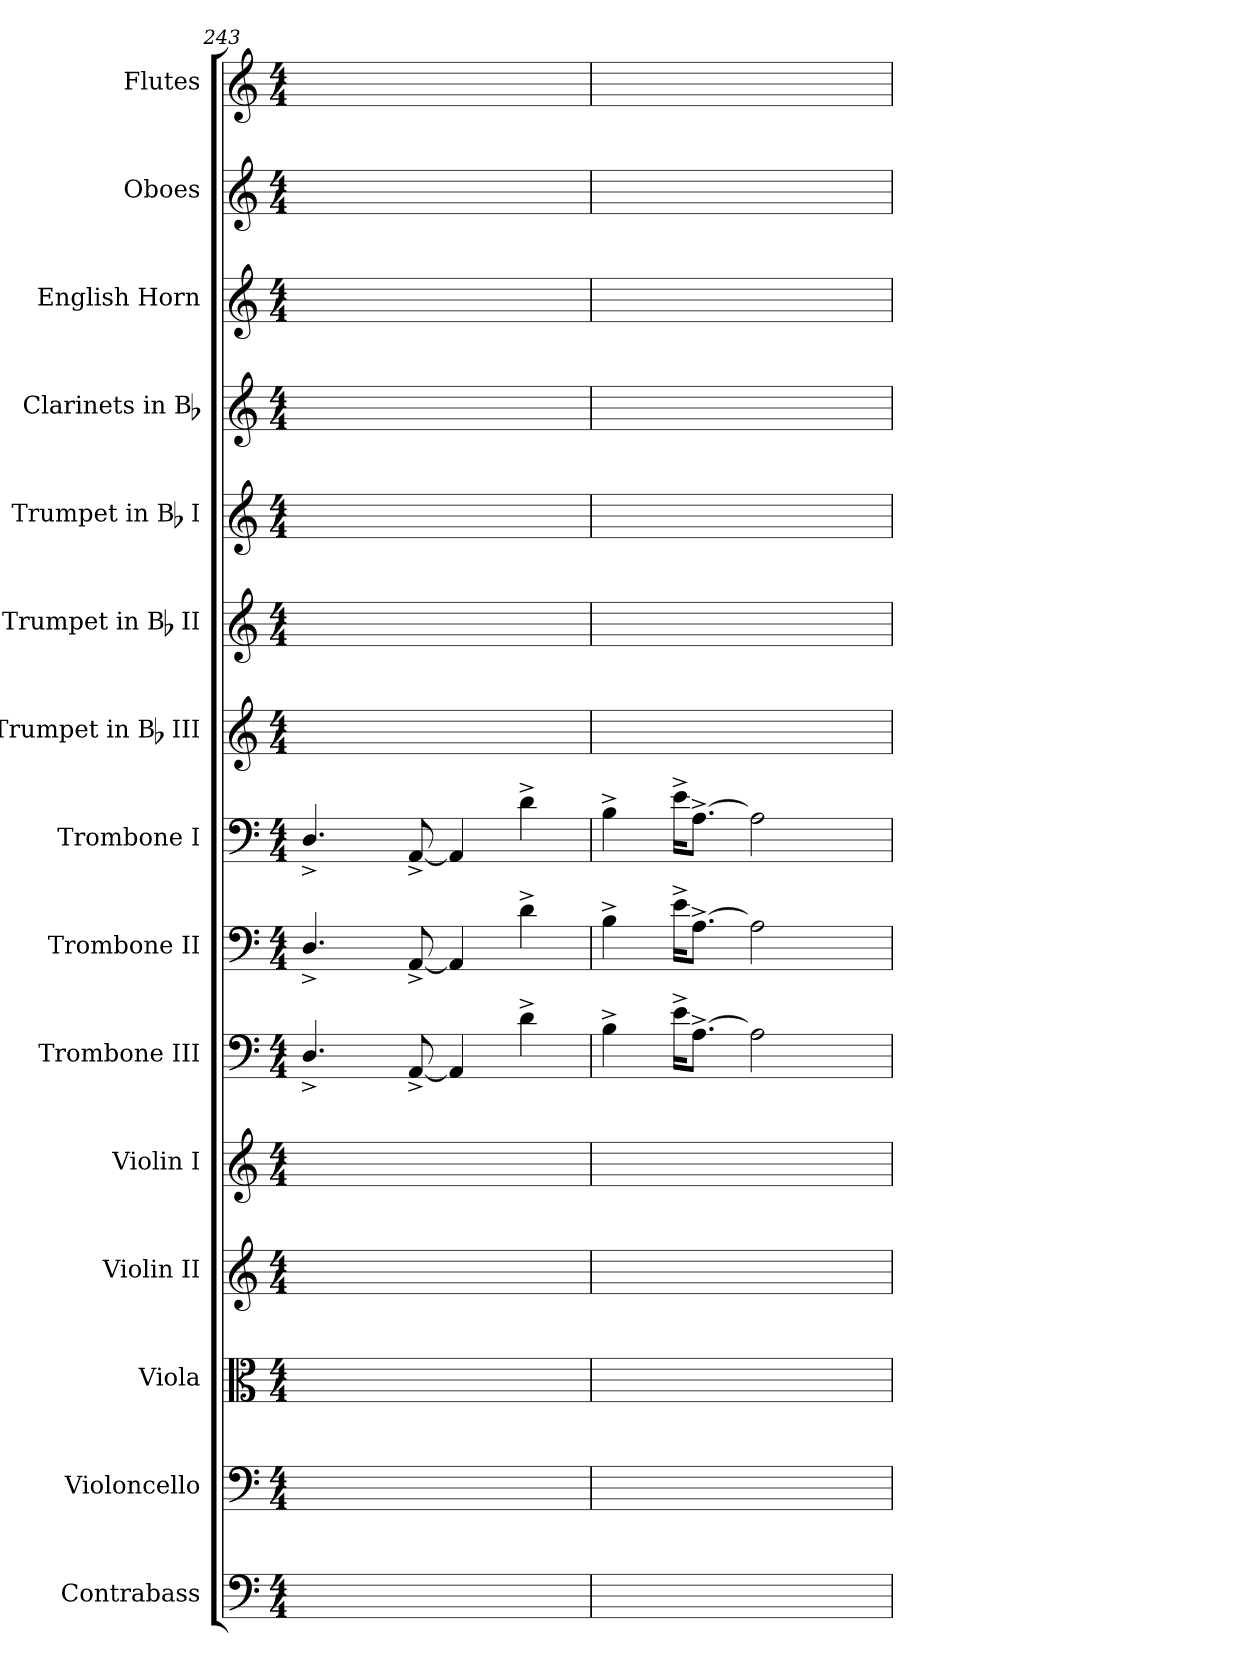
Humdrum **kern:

**kern	**kern	**kern	**kern	**kern	**kern	**kern	**kern	**kern	**kern	**kern	**kern	**kern	**kern	**kern
*part15	*part14	*part13	*part12	*part11	*part10	*part9	*part8	*part7	*part6	*part5	*part4	*part3	*part2	*part1
*staff15	*staff14	*staff13	*staff12	*staff11	*staff10	*staff9	*staff8	*staff7	*staff6	*staff5	*staff4	*staff3	*staff2	*staff1
*I"Contrabass	*I"Violoncello	*I"Viola	*I"Violin II	*I"Violin I	*I"Trombone III	*I"Trombone II	*I"Trombone I	*I"Trumpet in Bb III	*I"Trumpet in Bb II	*I"Trumpet in Bb I	*I"Clarinets in Bb	*I"English Horn	*I"Oboes	*I"Flutes
*I'Cb.	*I'Vc.	*I'Vla.	*I'Vln. II	*I'Vln. I	*I'Tbn. III	*I'Tbn. II	*I'Tbn. I	*I'Tpt. III	*I'Tpt. II	*I'Tpt. I	*I'Cl.	*I'E.H.	*I'Ob.	*I'Fl.
*clefF4	*clefF4	*clefC3	*clefG2	*clefG2	*clefF4	*clefF4	*clefF4	*clefG2	*clefG2	*clefG2	*clefG2	*clefG2	*clefG2	*clefG2
*ITrd7c12	*	*	*	*	*	*	*	*ITrd1c2	*ITrd1c2	*ITrd1c2	*ITrd1c2	*ITrd4c7	*	*
*k[]	*k[]	*k[]	*k[]	*k[]	*k[]	*k[]	*k[]	*k[b-e-]	*k[b-e-]	*k[b-e-]	*k[b-e-]	*k[b-]	*k[]	*k[]
*M4/4	*M4/4	*M4/4	*M4/4	*M4/4	*M4/4	*M4/4	*M4/4	*M4/4	*M4/4	*M4/4	*M4/4	*M4/4	*M4/4	*M4/4
*	*	*Xtuplet	*Xtuplet	*Xtuplet	*	*	*	*	*	*	*	*	*Xtuplet	*
=243	=243	=243	=243	=243	=243	=243	=243	=243	=243	=243	=243	=243	=243	=243
4ryy	8ryy	12ryy	12ryy	12ryy	4.D^/	4.D^/	4.D^/	1ryy	1ryy	1ryy	8ryy	8ryy	12ryy	8ryy
.	.	12ryy	12ryy	12ryy	.	.	.	.	.	.	.	.	12ryy	.
.	8ryy	.	.	.	.	.	.	.	.	.	8ryy	8ryy	.	8ryy
.	.	12ryy	12ryy	12ryy	.	.	.	.	.	.	.	.	12ryy	.
*	*	*	*	*	*	*	*	*	*	*	*Xtuplet	*	*	*Xtuplet
4ryy	8ryy	12ryy	8ryy	8ryy	.	.	.	.	.	.	12ryy	8ryy	8ryy	12ryy
.	.	12ryy	.	.	.	.	.	.	.	.	12ryy	.	.	12ryy
.	8ryy	.	8ryy	8ryy	[8AA^	[8AA^	[8AA^	.	.	.	.	8ryy	8ryy	.
.	.	12ryy	.	.	.	.	.	.	.	.	12ryy	.	.	12ryy
4ryy	8ryy	12ryy	12ryy	12ryy	4AA]	4AA]	4AA]	.	.	.	8ryy	8ryy	12ryy	8ryy
.	.	12ryy	12ryy	12ryy	.	.	.	.	.	.	.	.	12ryy	.
.	8ryy	.	.	.	.	.	.	.	.	.	8ryy	8ryy	.	8ryy
.	.	12ryy	12ryy	12ryy	.	.	.	.	.	.	.	.	12ryy	.
4ryy	8ryy	12ryy	8ryy	8ryy	4d^	4d^	4d^	.	.	.	12ryy	8ryy	8ryy	12ryy
.	.	12ryy	.	.	.	.	.	.	.	.	12ryy	.	.	12ryy
.	8ryy	.	8ryy	8ryy	.	.	.	.	.	.	.	8ryy	8ryy	.
.	.	12ryy	.	.	.	.	.	.	.	.	12ryy	.	.	12ryy
=244	=244	=244	=244	=244	=244	=244	=244	=244	=244	=244	=244	=244	=244	=244
4ryy	8ryy	12ryy	12ryy	12ryy	4B^	4B^	4B^	1ryy	1ryy	1ryy	8ryy	8ryy	12ryy	8ryy
.	.	12ryy	12ryy	12ryy	.	.	.	.	.	.	.	.	12ryy	.
.	8ryy	.	.	.	.	.	.	.	.	.	8ryy	8ryy	.	8ryy
.	.	12ryy	12ryy	12ryy	.	.	.	.	.	.	.	.	12ryy	.
4ryy	8ryy	12ryy	8ryy	8ryy	16e^KL	16e^KL	16e^KL	.	.	.	12ryy	8ryy	8ryy	12ryy
.	.	.	.	.	[8.A^J	[8.A^J	[8.A^J	.	.	.	.	.	.	.
.	.	12ryy	.	.	.	.	.	.	.	.	12ryy	.	.	12ryy
.	8ryy	.	8ryy	8ryy	.	.	.	.	.	.	.	8ryy	8ryy	.
.	.	12ryy	.	.	.	.	.	.	.	.	12ryy	.	.	12ryy
4ryy	8ryy	12ryy	12ryy	12ryy	2A]	2A]	2A]	.	.	.	8ryy	8ryy	12ryy	8ryy
.	.	12ryy	12ryy	12ryy	.	.	.	.	.	.	.	.	12ryy	.
.	8ryy	.	.	.	.	.	.	.	.	.	8ryy	8ryy	.	8ryy
.	.	12ryy	12ryy	12ryy	.	.	.	.	.	.	.	.	12ryy	.
4ryy	8ryy	12ryy	8ryy	8ryy	.	.	.	.	.	.	12ryy	8ryy	8ryy	12ryy
.	.	12ryy	.	.	.	.	.	.	.	.	12ryy	.	.	12ryy
.	8ryy	.	8ryy	8ryy	.	.	.	.	.	.	.	8ryy	8ryy	.
.	.	12ryy	.	.	.	.	.	.	.	.	12ryy	.	.	12ryy
=	=	=	=	=	=	=	=	=	=	=	=	=	=	=
*-	*-	*-	*-	*-	*-	*-	*-	*-	*-	*-	*-	*-	*-	*-
